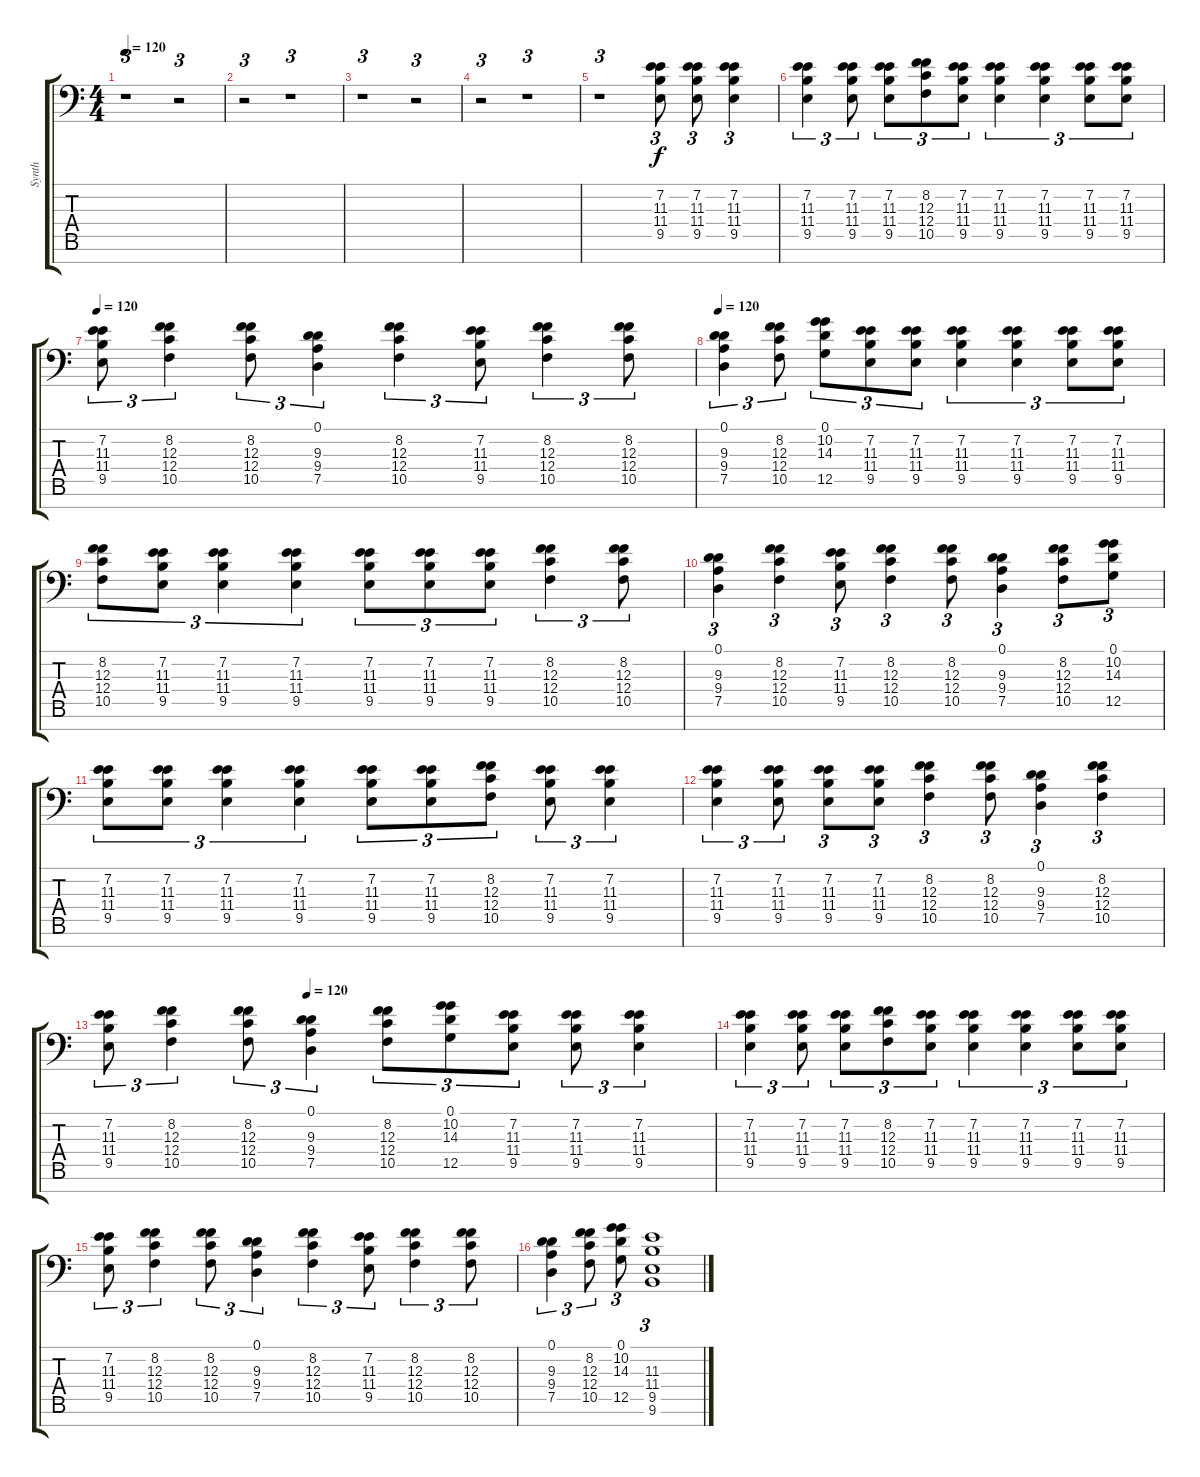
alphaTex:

\track ("Synth" "Synth") {instrument stringensemble1}
\staff {score tabs}
\tuning (D4 A3 F3 C3 G2 D2 G1) {hide}
\ts (4 4)
\tempo 120
\clef f4
\ks c
r.1{tu (3 2) dy f} r.2{tu (3 2)} |
r.2{tu (3 2)} r.1{tu (3 2)} |
r.1{tu (3 2)} r.2{tu (3 2)} |
r.2{tu (3 2)} r.1{tu (3 2)} |
r.1{tu (3 2)} (7.2 11.3 11.4 9.5).8{tu (3 2)} (7.2 11.3 11.4 9.5).8{tu (3 2)} (7.2 11.3 11.4 9.5).4{tu (3 2)} |
(7.2 11.3 11.4 9.5).4{tu (3 2)} (7.2 11.3 11.4 9.5).8{tu (3 2)} (7.2 11.3 11.4 9.5).8{tu (3 2)} (8.2 12.3 12.4 10.5).8{tu (3 2)} (7.2 11.3 11.4 9.5).8{tu (3 2)} (7.2 11.3 11.4 9.5).4{tu (3 2)} (7.2 11.3 11.4 9.5).4{tu (3 2)} (7.2 11.3 11.4 9.5).8{tu (3 2)} (7.2 11.3 11.4 9.5).8{tu (3 2)} |
\tempo 120
(7.2 11.3 11.4 9.5).8{tu (3 2)} (8.2 12.3 12.4 10.5).4{tu (3 2)} (8.2 12.3 12.4 10.5).8{tu (3 2)} (0.1 9.3 9.4 7.5).4{tu (3 2)} (8.2 12.3 12.4 10.5).4{tu (3 2)} (7.2 11.3 11.4 9.5).8{tu (3 2)} (8.2 12.3 12.4 10.5).4{tu (3 2)} (8.2 12.3 12.4 10.5).8{tu (3 2)} |
\tempo 120
(0.1 9.3 9.4 7.5).4{tu (3 2)} (8.2 12.3 12.4 10.5).8{tu (3 2)} (0.1 10.2 14.3 12.5).8{tu (3 2)} (7.2 11.3 11.4 9.5).8{tu (3 2)} (7.2 11.3 11.4 9.5).8{tu (3 2)} (7.2 11.3 11.4 9.5).4{tu (3 2)} (7.2 11.3 11.4 9.5).4{tu (3 2)} (7.2 11.3 11.4 9.5).8{tu (3 2)} (7.2 11.3 11.4 9.5).8{tu (3 2)} |
(8.2 12.3 12.4 10.5).8{tu (3 2)} (7.2 11.3 11.4 9.5).8{tu (3 2)} (7.2 11.3 11.4 9.5).4{tu (3 2)} (7.2 11.3 11.4 9.5).4{tu (3 2)} (7.2 11.3 11.4 9.5).8{tu (3 2)} (7.2 11.3 11.4 9.5).8{tu (3 2)} (7.2 11.3 11.4 9.5).8{tu (3 2)} (8.2 12.3 12.4 10.5).4{tu (3 2)} (8.2 12.3 12.4 10.5).8{tu (3 2)} |
(0.1 9.3 9.4 7.5).4{tu (3 2)} (8.2 12.3 12.4 10.5).4{tu (3 2)} (7.2 11.3 11.4 9.5).8{tu (3 2)} (8.2 12.3 12.4 10.5).4{tu (3 2)} (8.2 12.3 12.4 10.5).8{tu (3 2)} (0.1 9.3 9.4 7.5).4{tu (3 2)} (8.2 12.3 12.4 10.5).8{tu (3 2)} (0.1 10.2 14.3 12.5).8{tu (3 2)} |
(7.2 11.3 11.4 9.5).8{tu (3 2)} (7.2 11.3 11.4 9.5).8{tu (3 2)} (7.2 11.3 11.4 9.5).4{tu (3 2)} (7.2 11.3 11.4 9.5).4{tu (3 2)} (7.2 11.3 11.4 9.5).8{tu (3 2)} (7.2 11.3 11.4 9.5).8{tu (3 2)} (8.2 12.3 12.4 10.5).8{tu (3 2)} (7.2 11.3 11.4 9.5).8{tu (3 2)} (7.2 11.3 11.4 9.5).4{tu (3 2)} |
(7.2 11.3 11.4 9.5).4{tu (3 2)} (7.2 11.3 11.4 9.5).8{tu (3 2)} (7.2 11.3 11.4 9.5).8{tu (3 2)} (7.2 11.3 11.4 9.5).8{tu (3 2)} (8.2 12.3 12.4 10.5).4{tu (3 2)} (8.2 12.3 12.4 10.5).8{tu (3 2)} (0.1 9.3 9.4 7.5).4{tu (3 2)} (8.2 12.3 12.4 10.5).4{tu (3 2)} |
\tempo (120 0.3333333333333333)
(7.2 11.3 11.4 9.5).8{tu (3 2)} (8.2 12.3 12.4 10.5).4{tu (3 2)} (8.2 12.3 12.4 10.5).8{tu (3 2)} (0.1 9.3 9.4 7.5).4{tu (3 2)} (8.2 12.3 12.4 10.5).8{tu (3 2)} (0.1 10.2 14.3 12.5).8{tu (3 2)} (7.2 11.3 11.4 9.5).8{tu (3 2)} (7.2 11.3 11.4 9.5).8{tu (3 2)} (7.2 11.3 11.4 9.5).4{tu (3 2)} |
(7.2 11.3 11.4 9.5).4{tu (3 2)} (7.2 11.3 11.4 9.5).8{tu (3 2)} (7.2 11.3 11.4 9.5).8{tu (3 2)} (8.2 12.3 12.4 10.5).8{tu (3 2)} (7.2 11.3 11.4 9.5).8{tu (3 2)} (7.2 11.3 11.4 9.5).4{tu (3 2)} (7.2 11.3 11.4 9.5).4{tu (3 2)} (7.2 11.3 11.4 9.5).8{tu (3 2)} (7.2 11.3 11.4 9.5).8{tu (3 2)} |
(7.2 11.3 11.4 9.5).8{tu (3 2)} (8.2 12.3 12.4 10.5).4{tu (3 2)} (8.2 12.3 12.4 10.5).8{tu (3 2)} (0.1 9.3 9.4 7.5).4{tu (3 2)} (8.2 12.3 12.4 10.5).4{tu (3 2)} (7.2 11.3 11.4 9.5).8{tu (3 2)} (8.2 12.3 12.4 10.5).4{tu (3 2)} (8.2 12.3 12.4 10.5).8{tu (3 2)} |
(0.1 9.3 9.4 7.5).4{tu (3 2)} (8.2 12.3 12.4 10.5).8{tu (3 2)} (0.1 10.2 14.3 12.5).8{tu (3 2)} (11.3 11.4 9.5 9.6).1{tu (3 2)}
